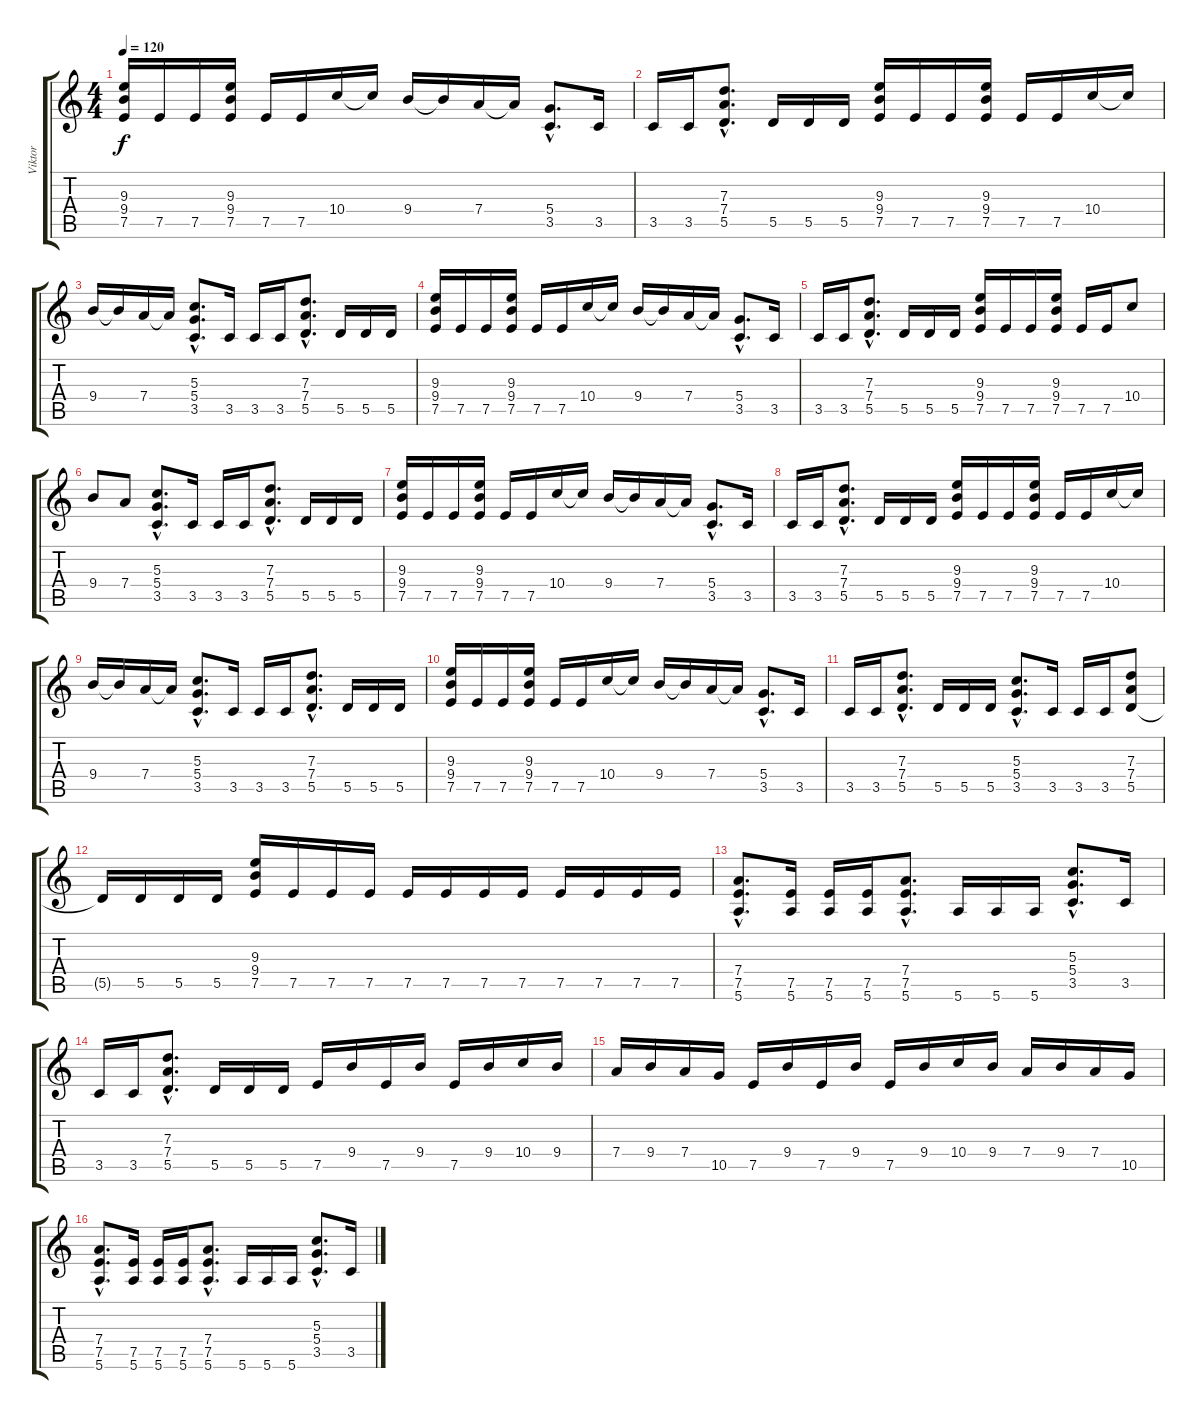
\track ("Viktor" "Viktor") {instrument distortionguitar}
\staff {score tabs}
\tuning (E4 B3 G3 D3 A2 E2) {hide}
\ts (4 4)
\tempo 120
\clef g2
\ks c
(9.3 9.4 7.5).16{dy f} 7.5.16 7.5.16 (9.3 9.4 7.5).16 7.5.16 7.5.16 10.4.16 10.4{t}.16 9.4.16 9.4{t}.16 7.4.16 7.4{t}.16 (5.4{hac} 3.5{hac}).8{d} 3.5.16 |
3.5.16 3.5.16 (7.3{hac} 7.4{hac} 5.5{hac}).8{d} 5.5.16 5.5.16 5.5.16 (9.3 9.4 7.5).16 7.5.16 7.5.16 (9.3 9.4 7.5).16 7.5.16 7.5.16 10.4.16 10.4{t}.16 |
9.4.16 9.4{t}.16 7.4.16 7.4{t}.16 (5.3{hac} 5.4{hac} 3.5{hac}).8{d} 3.5.16 3.5.16 3.5.16 (7.3{hac} 7.4{hac} 5.5{hac}).8{d} 5.5.16 5.5.16 5.5.16 |
(9.3 9.4 7.5).16 7.5.16 7.5.16 (9.3 9.4 7.5).16 7.5.16 7.5.16 10.4.16 10.4{t}.16 9.4.16 9.4{t}.16 7.4.16 7.4{t}.16 (5.4{hac} 3.5{hac}).8{d} 3.5.16 |
3.5.16 3.5.16 (7.3{hac} 7.4{hac} 5.5{hac}).8{d} 5.5.16 5.5.16 5.5.16 (9.3 9.4 7.5).16 7.5.16 7.5.16 (9.3 9.4 7.5).16 7.5.16 7.5.16 10.4.8 |
9.4.8 7.4.8 (5.3{hac} 5.4{hac} 3.5{hac}).8{d} 3.5.16 3.5.16 3.5.16 (7.3{hac} 7.4{hac} 5.5{hac}).8{d} 5.5.16 5.5.16 5.5.16 |
(9.3 9.4 7.5).16 7.5.16 7.5.16 (9.3 9.4 7.5).16 7.5.16 7.5.16 10.4.16 10.4{t}.16 9.4.16 9.4{t}.16 7.4.16 7.4{t}.16 (5.4{hac} 3.5{hac}).8{d} 3.5.16 |
3.5.16 3.5.16 (7.3{hac} 7.4{hac} 5.5{hac}).8{d} 5.5.16 5.5.16 5.5.16 (9.3 9.4 7.5).16 7.5.16 7.5.16 (9.3 9.4 7.5).16 7.5.16 7.5.16 10.4.16 10.4{t}.16 |
9.4.16 9.4{t}.16 7.4.16 7.4{t}.16 (5.3{hac} 5.4{hac} 3.5{hac}).8{d} 3.5.16 3.5.16 3.5.16 (7.3{hac} 7.4{hac} 5.5{hac}).8{d} 5.5.16 5.5.16 5.5.16 |
(9.3 9.4 7.5).16 7.5.16 7.5.16 (9.3 9.4 7.5).16 7.5.16 7.5.16 10.4.16 10.4{t}.16 9.4.16 9.4{t}.16 7.4.16 7.4{t}.16 (5.4{hac} 3.5{hac}).8{d} 3.5.16 |
3.5.16 3.5.16 (7.3{hac} 7.4{hac} 5.5{hac}).8{d} 5.5.16 5.5.16 5.5.16 (5.3{hac} 5.4{hac} 3.5{hac}).8{d} 3.5.16 3.5.16 3.5.16 (7.3 7.4 5.5).8 |
5.5{t}.16 5.5.16 5.5.16 5.5.16 (9.3 9.4 7.5).16 7.5.16 7.5.16 7.5.16 7.5.16 7.5.16 7.5.16 7.5.16 7.5.16 7.5.16 7.5.16 7.5.16 |
(7.4{hac} 7.5{hac} 5.6{hac}).8{d} (7.5 5.6).16 (7.5 5.6).16 (7.5 5.6).16 (7.4{hac} 7.5{hac} 5.6{hac}).8{d} 5.6.16 5.6.16 5.6.16 (5.3{hac} 5.4{hac} 3.5{hac}).8{d} 3.5.16 |
3.5.16 3.5.16 (7.3{hac} 7.4{hac} 5.5{hac}).8{d} 5.5.16 5.5.16 5.5.16 7.5.16 9.4.16 7.5.16 9.4.16 7.5.16 9.4.16 10.4.16 9.4.16 |
7.4.16 9.4.16 7.4.16 10.5.16 7.5.16 9.4.16 7.5.16 9.4.16 7.5.16 9.4.16 10.4.16 9.4.16 7.4.16 9.4.16 7.4.16 10.5.16 |
(7.4{hac} 7.5{hac} 5.6{hac}).8{d} (7.5 5.6).16 (7.5 5.6).16 (7.5 5.6).16 (7.4{hac} 7.5{hac} 5.6{hac}).8{d} 5.6.16 5.6.16 5.6.16 (5.3{hac} 5.4{hac} 3.5{hac}).8{d} 3.5.16
